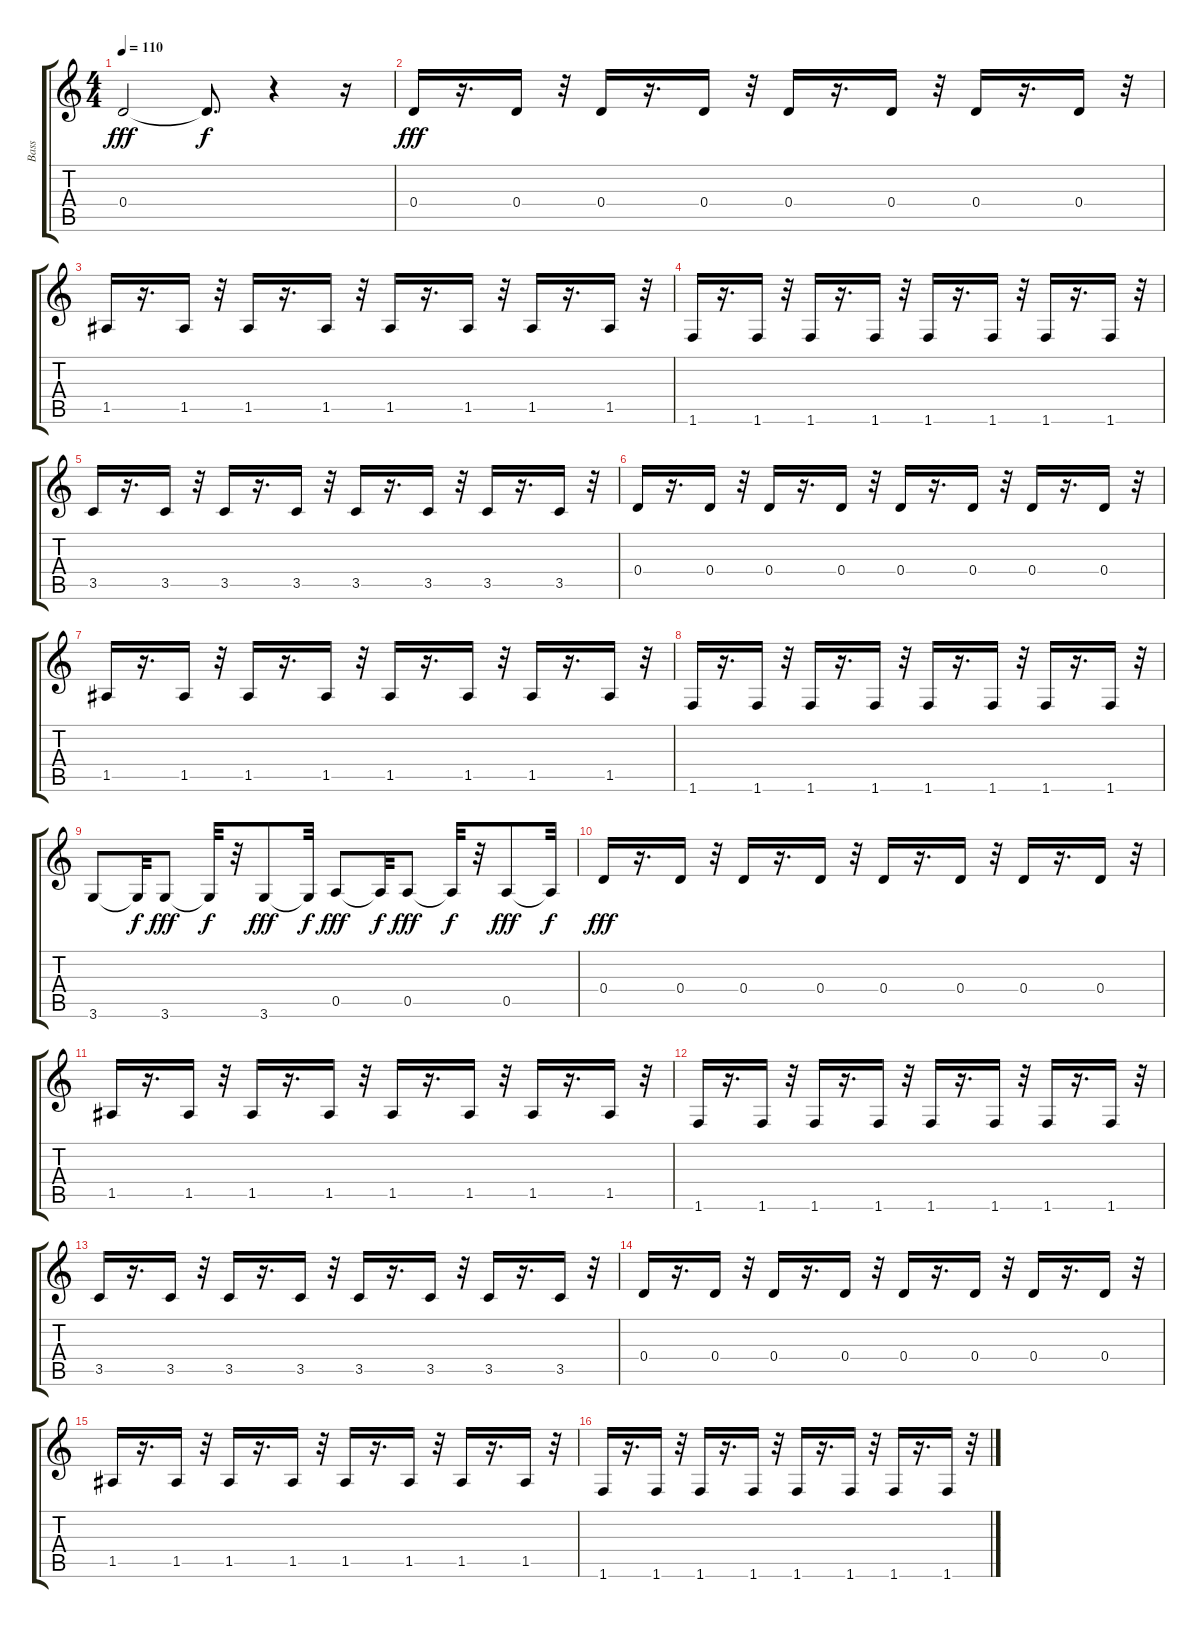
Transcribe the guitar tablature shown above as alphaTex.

\track ("Bass" "Bass") {instrument electricbassfinger}
\staff {score tabs}
\tuning (E4 B3 G3 D3 A2 E2) {hide}
\ts (4 4)
\tempo 110
\clef g2
\ks c
0.4.2{dy fff} 0.4{t}.8{d dy f} r.4 r.16 |
0.4.16{dy fff} r.16{d} 0.4.16 r.32 0.4.16 r.16{d} 0.4.16 r.32 0.4.16 r.16{d} 0.4.16 r.32 0.4.16 r.16{d} 0.4.16 r.32 |
1.5.16 r.16{d} 1.5.16 r.32 1.5.16 r.16{d} 1.5.16 r.32 1.5.16 r.16{d} 1.5.16 r.32 1.5.16 r.16{d} 1.5.16 r.32 |
1.6.16 r.16{d} 1.6.16 r.32 1.6.16 r.16{d} 1.6.16 r.32 1.6.16 r.16{d} 1.6.16 r.32 1.6.16 r.16{d} 1.6.16 r.32 |
3.5.16 r.16{d} 3.5.16 r.32 3.5.16 r.16{d} 3.5.16 r.32 3.5.16 r.16{d} 3.5.16 r.32 3.5.16 r.16{d} 3.5.16 r.32 |
0.4.16 r.16{d} 0.4.16 r.32 0.4.16 r.16{d} 0.4.16 r.32 0.4.16 r.16{d} 0.4.16 r.32 0.4.16 r.16{d} 0.4.16 r.32 |
1.5.16 r.16{d} 1.5.16 r.32 1.5.16 r.16{d} 1.5.16 r.32 1.5.16 r.16{d} 1.5.16 r.32 1.5.16 r.16{d} 1.5.16 r.32 |
1.6.16 r.16{d} 1.6.16 r.32 1.6.16 r.16{d} 1.6.16 r.32 1.6.16 r.16{d} 1.6.16 r.32 1.6.16 r.16{d} 1.6.16 r.32 |
3.6.8 3.6{t}.32{dy f} 3.6.8{dy fff} 3.6{t}.32{dy f} r.32 3.6.8{dy fff} 3.6{t}.32{dy f} 0.5.8{dy fff} 0.5{t}.32{dy f} 0.5.8{dy fff} 0.5{t}.32{dy f} r.32 0.5.8{dy fff} 0.5{t}.32{dy f} |
0.4.16{dy fff} r.16{d} 0.4.16 r.32 0.4.16 r.16{d} 0.4.16 r.32 0.4.16 r.16{d} 0.4.16 r.32 0.4.16 r.16{d} 0.4.16 r.32 |
1.5.16 r.16{d} 1.5.16 r.32 1.5.16 r.16{d} 1.5.16 r.32 1.5.16 r.16{d} 1.5.16 r.32 1.5.16 r.16{d} 1.5.16 r.32 |
1.6.16 r.16{d} 1.6.16 r.32 1.6.16 r.16{d} 1.6.16 r.32 1.6.16 r.16{d} 1.6.16 r.32 1.6.16 r.16{d} 1.6.16 r.32 |
3.5.16 r.16{d} 3.5.16 r.32 3.5.16 r.16{d} 3.5.16 r.32 3.5.16 r.16{d} 3.5.16 r.32 3.5.16 r.16{d} 3.5.16 r.32 |
0.4.16 r.16{d} 0.4.16 r.32 0.4.16 r.16{d} 0.4.16 r.32 0.4.16 r.16{d} 0.4.16 r.32 0.4.16 r.16{d} 0.4.16 r.32 |
1.5.16 r.16{d} 1.5.16 r.32 1.5.16 r.16{d} 1.5.16 r.32 1.5.16 r.16{d} 1.5.16 r.32 1.5.16 r.16{d} 1.5.16 r.32 |
1.6.16 r.16{d} 1.6.16 r.32 1.6.16 r.16{d} 1.6.16 r.32 1.6.16 r.16{d} 1.6.16 r.32 1.6.16 r.16{d} 1.6.16 r.32
